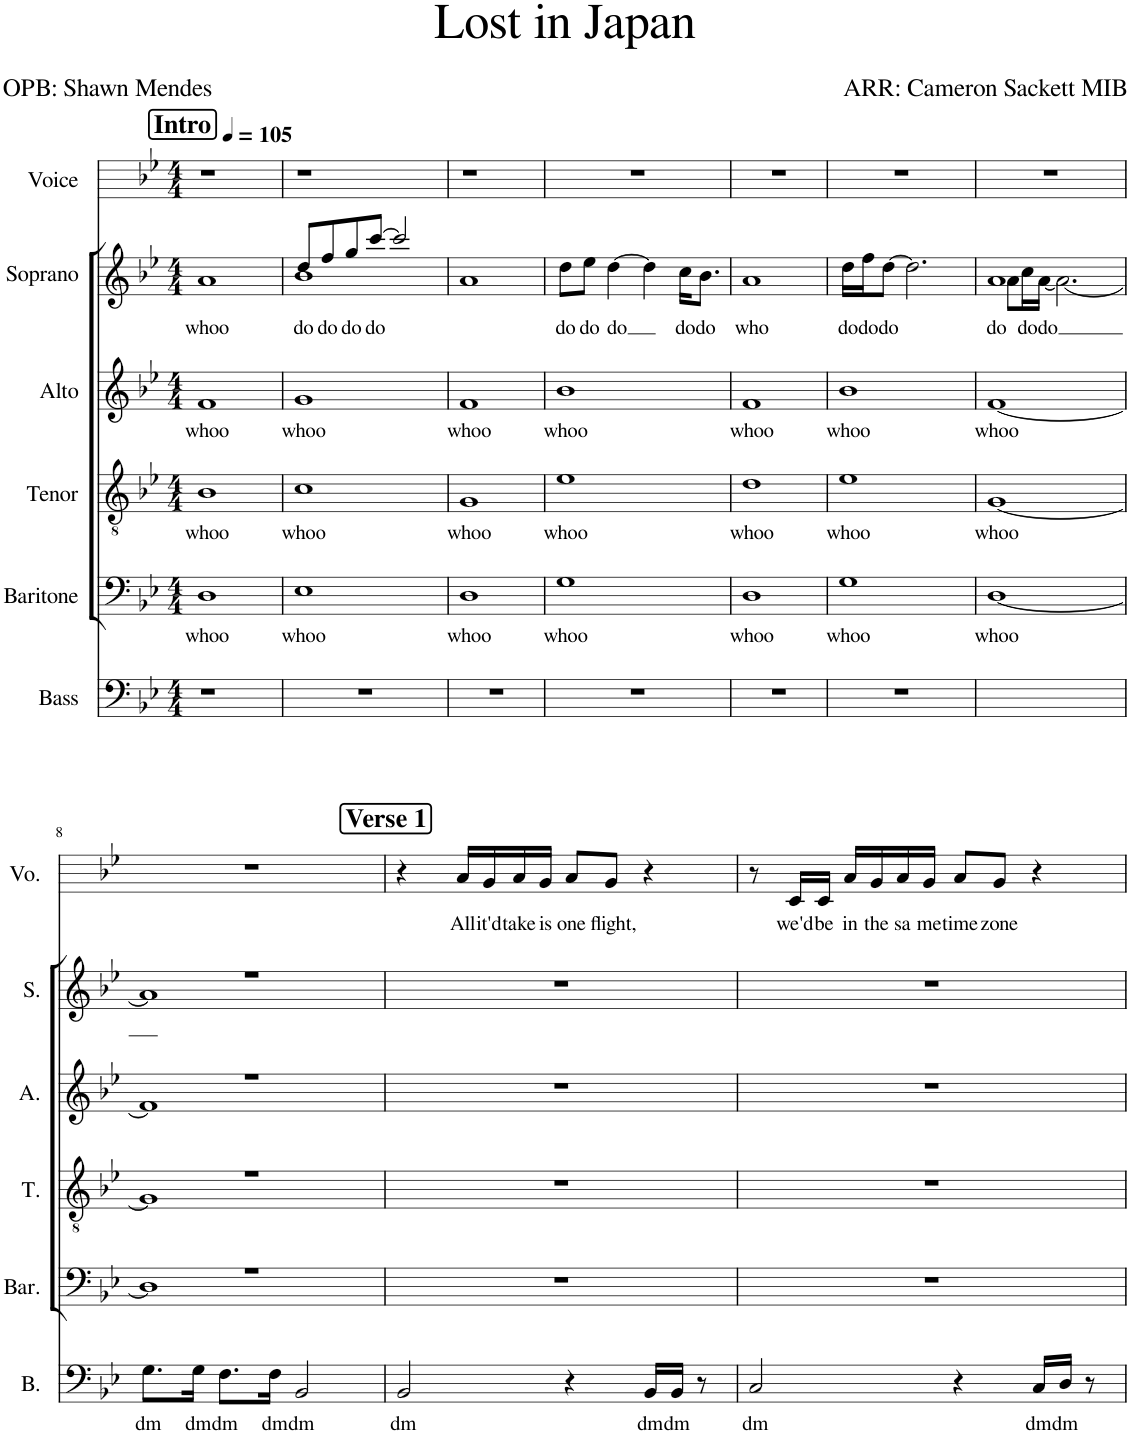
**kern	**text	**kern	**text	**kern	**text	**kern	**text	**kern	**text	**kern	**text
*part6	*part6	*part5	*part5	*part4	*part4	*part3	*part3	*part2	*part2	*part1	*part1
*staff6	*staff6	*staff5	*staff5	*staff4	*staff4	*staff3	*staff3	*staff2	*staff2	*staff1	*staff1
*I"Bass	*	*I"Baritone	*	*I"Tenor	*	*I"Alto	*	*I"Soprano	*	*I"Voice	*
*I'B.	*	*I'Bar.	*	*I'T.	*	*I'A.	*	*I'S.	*	*I'Vo.	*
*clefF4	*	*clefF4	*	*clefGv2	*	*clefG2	*	*clefG2	*	*clefG2	*
*k[b-e-]	*	*k[b-e-]	*	*k[b-e-]	*	*k[b-e-]	*	*k[b-e-]	*	*k[b-e-]	*
*M4/4	*	*M4/4	*	*M4/4	*	*M4/4	*	*M4/4	*	*M4/4	*
*MM105	*	*MM105	*	*MM105	*	*MM105	*	*MM105	*	*MM105	*
!!LO:REH:place=s1:a:B:cj:fs=14:t=Intro
=1	=1	=1	=1	=1	=1	=1	=1	=1	=1	=1	=1
!	!	!	!LO:LY:b	!	!LO:LY:b	!	!LO:LY:b	!	!LO:LY:b	!	!
1r	.	1D	whoo	1B-	whoo	1f	whoo	1a	whoo	1r	.
=2	=2	=2	=2	=2	=2	=2	=2	=2	=2	=2	=2
!	!	!	!LO:LY:b	!	!LO:LY:b	!	!LO:LY:b	!	!LO:LY:b	!	!
*	*	*	*	*	*	*	*	*^	*	*	*
1r	.	1E-	whoo	1c	whoo	1g	whoo	8dd/L	1b-	do	1r	.
!	!	!	!	!	!	!	!	!	!	!LO:LY:b	!	!
.	.	.	.	.	.	.	.	8ff/	.	do	.	.
!	!	!	!	!	!	!	!	!	!	!LO:LY:b	!	!
.	.	.	.	.	.	.	.	8gg/	.	do	.	.
!	!	!	!	!	!	!	!	!	!	!LO:LY:b	!	!
.	.	.	.	.	.	.	.	[8ccc/J	.	do	.	.
.	.	.	.	.	.	.	.	2ccc/]	.	.	.	.
*	*	*	*	*	*	*	*	*v	*v	*	*	*
=3	=3	=3	=3	=3	=3	=3	=3	=3	=3	=3	=3
!	!	!	!LO:LY:b	!	!LO:LY:b	!	!LO:LY:b	!	!	!	!
1r	.	1D	whoo	1G	whoo	1f	whoo	1a	.	1r	.
=4	=4	=4	=4	=4	=4	=4	=4	=4	=4	=4	=4
!	!	!	!LO:LY:b	!	!LO:LY:b	!	!LO:LY:b	!	!LO:LY:b	!	!
1r	.	1G	whoo	1e-	whoo	1b-	whoo	8dd\L	do	1r	.
!	!	!	!	!	!	!	!	!	!LO:LY:b	!	!
.	.	.	.	.	.	.	.	8ee-\J	do	.	.
!	!	!	!	!	!	!	!	!	!LO:LY:b	!	!
.	.	.	.	.	.	.	.	[4dd\	do	.	.
.	.	.	.	.	.	.	.	4dd\]	.	.	.
!	!	!	!	!	!	!	!	!	!LO:LY:b	!	!
.	.	.	.	.	.	.	.	16cc\KL	do	.	.
!	!	!	!	!	!	!	!	!	!LO:LY:b	!	!
.	.	.	.	.	.	.	.	8.b-\J	do	.	.
=5	=5	=5	=5	=5	=5	=5	=5	=5	=5	=5	=5
!	!	!	!LO:LY:b	!	!LO:LY:b	!	!LO:LY:b	!	!LO:LY:b	!	!
1r	.	1D	whoo	1d	whoo	1f	whoo	1a	who	1r	.
=6	=6	=6	=6	=6	=6	=6	=6	=6	=6	=6	=6
*	*	*	*	*	*	*	*	*	*	*clefGv2	*
!	!	!	!LO:LY:b	!	!LO:LY:b	!	!LO:LY:b	!	!LO:LY:b	!	!
1r	.	1G	whoo	1e-	whoo	1b-	whoo	16dd\LL	do	1r	.
!	!	!	!	!	!	!	!	!	!LO:LY:b	!	!
.	.	.	.	.	.	.	.	16ff\J	do	.	.
!	!	!	!	!	!	!	!	!	!LO:LY:b	!	!
.	.	.	.	.	.	.	.	[8dd\J	do	.	.
.	.	.	.	.	.	.	.	2.dd\]	.	.	.
=7	=7	=7	=7	=7	=7	=7	=7	=7	=7	=7	=7
!	!	!	!LO:LY:b	!	!LO:LY:b	!	!LO:LY:b	!	!LO:LY:b	!	!
*	*	*	*	*	*	*	*	*^	*	*	*
1ryy	.	[1D	whoo	[1G	whoo	[1f	whoo	1a	8a\L	do	1r	.
!	!	!	!	!	!	!	!	!	!	!LO:LY:b	!	!
.	.	.	.	.	.	.	.	.	16cc\L	do	.	.
!	!	!	!	!	!	!	!	!	!	!LO:LY:b	!	!
.	.	.	.	.	.	.	.	.	[16a\JJ	do	.	.
.	.	.	.	.	.	.	.	.	2.a\_	.	.	.
!!LO:LB:g=z
=8	=8	=8	=8	=8	=8	=8	=8	=8	=8	=8	=8	=8
!	!LO:LY:b	!	!	!	!	!	!	!	!	!	!	!
*	*	*^	*	*^	*	*^	*	*	*	*	*	*
8.G\L	dm	1r	1D]	.	1r	1G]	.	1r	1f]	.	1r	1a]	.	1r	.
!	!LO:LY:b	!	!	!	!	!	!	!	!	!	!	!	!	!	!
16G\Jk	dm	.	.	.	.	.	.	.	.	.	.	.	.	.	.
!	!LO:LY:b	!	!	!	!	!	!	!	!	!	!	!	!	!	!
8.F\L	dm	.	.	.	.	.	.	.	.	.	.	.	.	.	.
!	!LO:LY:b	!	!	!	!	!	!	!	!	!	!	!	!	!	!
16F\Jk	dm	.	.	.	.	.	.	.	.	.	.	.	.	.	.
!	!LO:LY:b	!	!	!	!	!	!	!	!	!	!	!	!	!	!
2BB-/	dm	.	.	.	.	.	.	.	.	.	.	.	.	.	.
*	*	*v	*v	*	*	*	*	*v	*v	*	*v	*v	*	*	*
*	*	*	*	*v	*v	*	*	*	*	*	*	*
!!LO:REH:place=s1:a:B:cj:fs=14:t=Verse 1
=9	=9	=9	=9	=9	=9	=9	=9	=9	=9	=9	=9
!	!LO:LY:b	!	!	!	!	!	!	!	!	!	!
2BB-/	dm	1r	.	1r	.	1r	.	1r	.	4r	.
!	!	!	!	!	!	!	!	!	!	!	!LO:LY:b
.	.	.	.	.	.	.	.	.	.	16A/LL	All
!	!	!	!	!	!	!	!	!	!	!	!LO:LY:b
.	.	.	.	.	.	.	.	.	.	16G/	it'd
!	!	!	!	!	!	!	!	!	!	!	!LO:LY:b
.	.	.	.	.	.	.	.	.	.	16A/	take
!	!	!	!	!	!	!	!	!	!	!	!LO:LY:b
.	.	.	.	.	.	.	.	.	.	16G/JJ	is
!	!	!	!	!	!	!	!	!	!	!	!LO:LY:b
4r	.	.	.	.	.	.	.	.	.	8A/L	one
!	!	!	!	!	!	!	!	!	!	!	!LO:LY:b
.	.	.	.	.	.	.	.	.	.	8G/J	flight,
!	!LO:LY:b	!	!	!	!	!	!	!	!	!	!
16BB-/LL	dm	.	.	.	.	.	.	.	.	4r	.
!	!LO:LY:b	!	!	!	!	!	!	!	!	!	!
16BB-/JJ	dm	.	.	.	.	.	.	.	.	.	.
8r	.	.	.	.	.	.	.	.	.	.	.
=10	=10	=10	=10	=10	=10	=10	=10	=10	=10	=10	=10
!	!LO:LY:b	!	!	!	!	!	!	!	!	!	!
2C/	dm	1r	.	1r	.	1r	.	1r	.	8r	.
!	!	!	!	!	!	!	!	!	!	!	!LO:LY:b
.	.	.	.	.	.	.	.	.	.	16C/LL	we'd
!	!	!	!	!	!	!	!	!	!	!	!LO:LY:b
.	.	.	.	.	.	.	.	.	.	16C/JJ	be
!	!	!	!	!	!	!	!	!	!	!	!LO:LY:b
.	.	.	.	.	.	.	.	.	.	16A/LL	in
!	!	!	!	!	!	!	!	!	!	!	!LO:LY:b
.	.	.	.	.	.	.	.	.	.	16G/	the
!	!	!	!	!	!	!	!	!	!	!	!LO:LY:b
.	.	.	.	.	.	.	.	.	.	16A/	sa
!	!	!	!	!	!	!	!	!	!	!	!LO:LY:b
.	.	.	.	.	.	.	.	.	.	16G/JJ	me
!	!	!	!	!	!	!	!	!	!	!	!LO:LY:b
4r	.	.	.	.	.	.	.	.	.	8A/L	time
!	!	!	!	!	!	!	!	!	!	!	!LO:LY:b
.	.	.	.	.	.	.	.	.	.	8G/J	zone
!	!LO:LY:b	!	!	!	!	!	!	!	!	!	!
16C/LL	dm	.	.	.	.	.	.	.	.	4r	.
!	!LO:LY:b	!	!	!	!	!	!	!	!	!	!
16D/JJ	dm	.	.	.	.	.	.	.	.	.	.
8r	.	.	.	.	.	.	.	.	.	.	.
=	=	=	=	=	=	=	=	=	=	=	=
*-	*-	*-	*-	*-	*-	*-	*-	*-	*-	*-	*-
